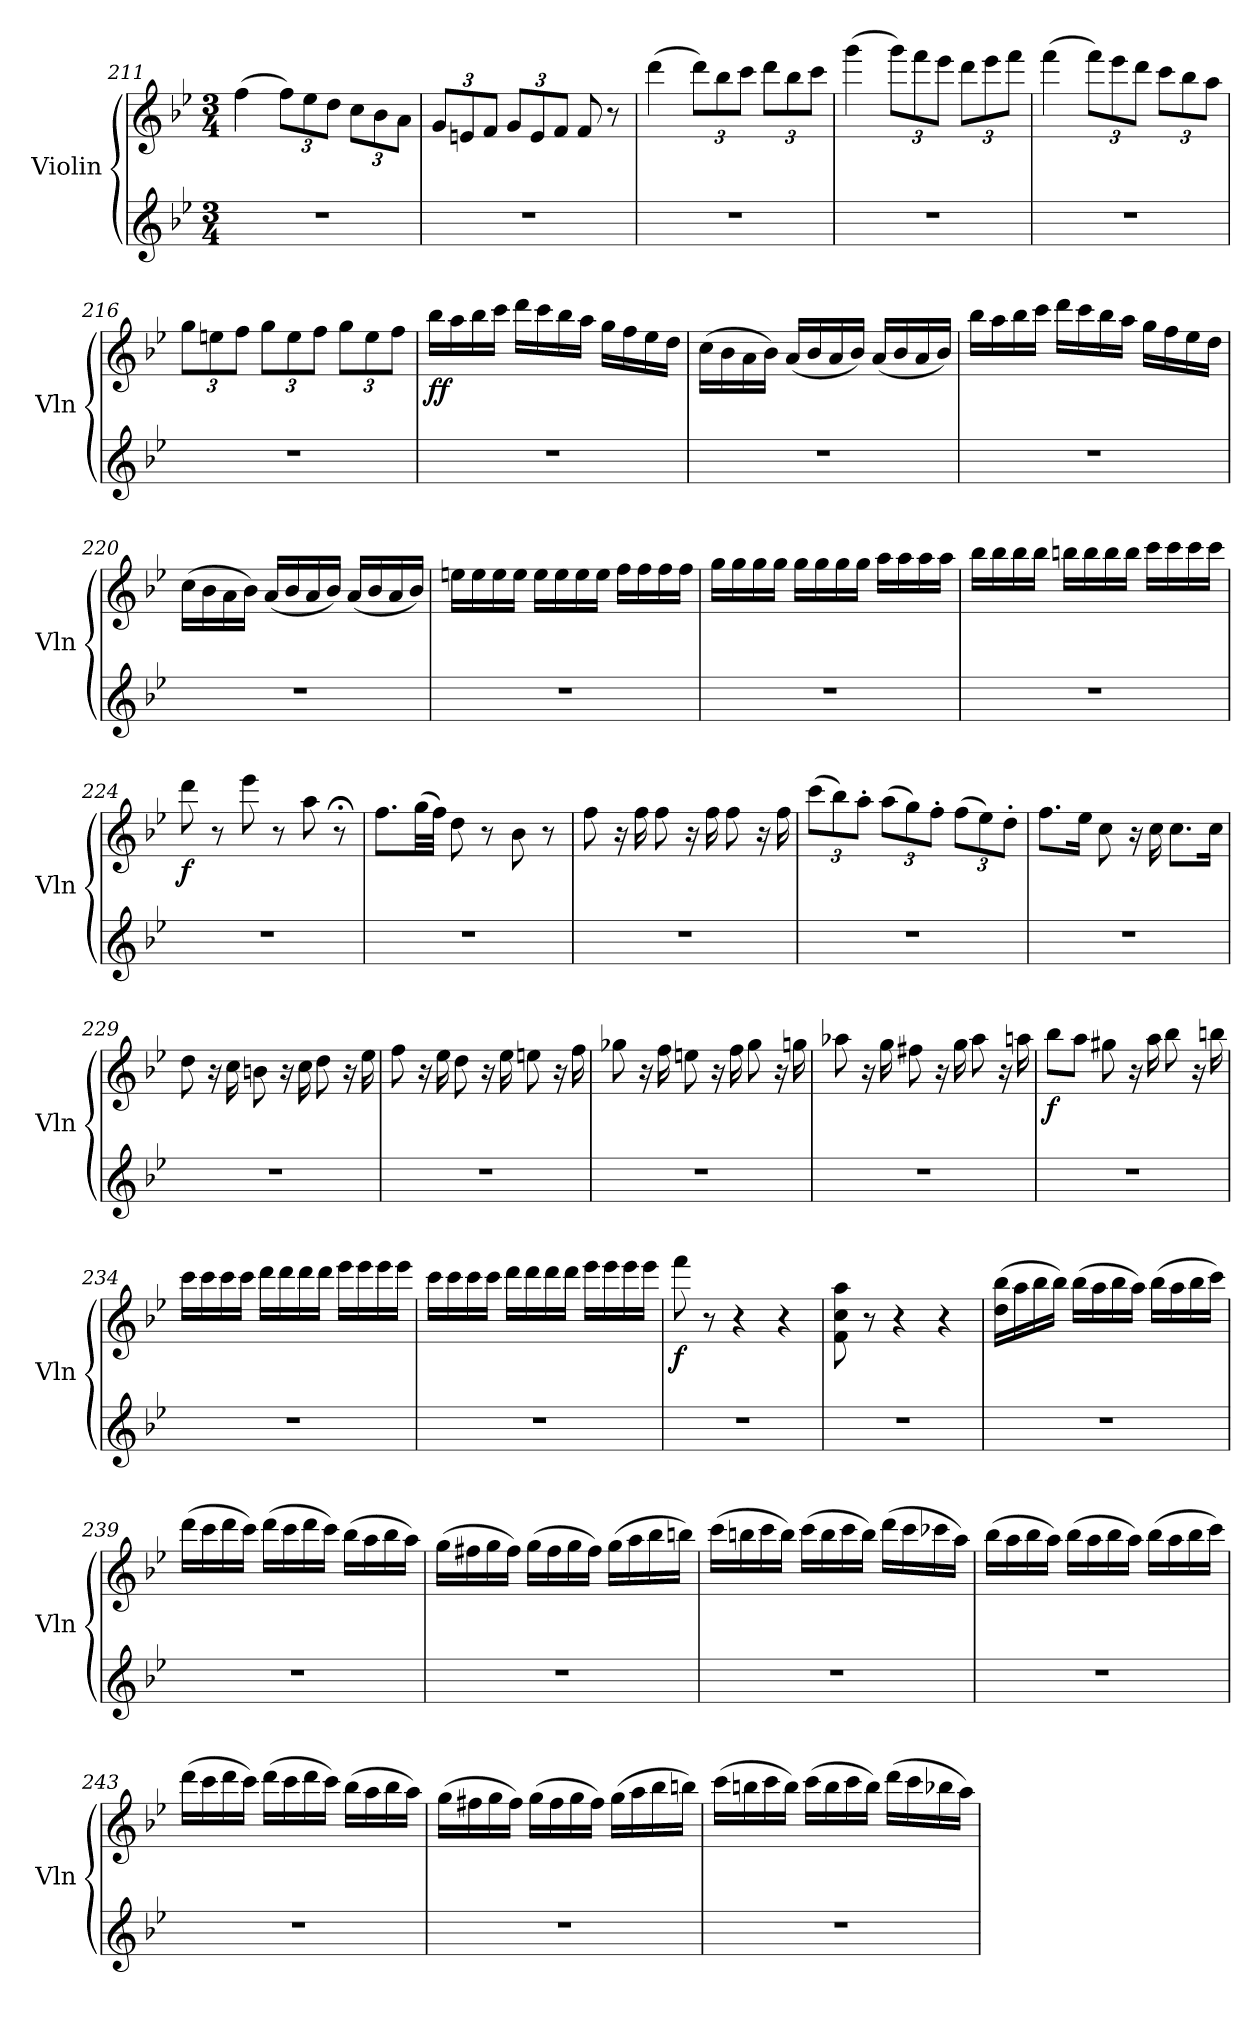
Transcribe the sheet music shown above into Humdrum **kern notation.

**kern	**kern	**dynam
*part2	*part1	*part1
*staff2	*staff1	*staff1
*I"Violin	*I"Violin	*
*I'Vln	*I'Vln	*
*clefG2	*clefG2	*
*k[b-e-]	*k[b-e-]	*
*M3/4	*M3/4	*
=211	=211	=211
2.r	(>4ff\	.
*	*Xbrackettup	*
.	12ff\L)	.
.	12ee-\	.
.	12dd\J	.
.	12cc\L	.
.	12b-\	.
.	12a\J	.
!!LO:PB:g=z
=212	=212	=212
2.r	12g/L	.
.	12en/	.
.	12f/J	.
.	12g/L	.
.	12e/	.
.	12f/J	.
.	8f/	.
.	8r	.
=213	=213	=213
2.r	(>4ddd\	.
.	12ddd\L)	.
.	12bb-\	.
.	12ccc\J	.
.	12ddd\L	.
.	12bb-\	.
.	12ccc\J	.
=214	=214	=214
2.r	(>4ggg\	.
.	12ggg\L)	.
.	12fff\	.
.	12eee-\J	.
.	12ddd\L	.
.	12eee-\	.
.	12fff\J	.
=215	=215	=215
2.r	(>4fff\	.
.	12fff\L)	.
.	12eee-\	.
.	12ddd\J	.
.	12ccc\L	.
.	12bb-\	.
.	12aa\J	.
!!LO:PB:g=z
=216	=216	=216
2.r	12gg\L	.
.	12een\	.
.	12ff\J	.
.	12gg\L	.
.	12ee\	.
.	12ff\J	.
.	12gg\L	.
.	12ee\	.
.	12ff\J	.
=217	=217	=217
!	!	!LO:DY:b
2.r	16bb-\LL	ff
.	16aa\	.
.	16bb-\	.
.	16ccc\JJ	.
.	16ddd\LL	.
.	16ccc\	.
.	16bb-\	.
.	16aa\JJ	.
.	16gg\LL	.
.	16ff\	.
.	16ee-\	.
.	16dd\JJ	.
=218	=218	=218
2.r	(>16cc\LL	.
.	16b-\	.
.	16a\	.
.	16b-\JJ)	.
.	(<16a/LL	.
.	16b-/	.
.	16a/	.
.	16b-/JJ)	.
.	(<16a/LL	.
.	16b-/	.
.	16a/	.
.	16b-/JJ)	.
!!LO:LB:g=z
=219	=219	=219
2.r	16bb-\LL	.
.	16aa\	.
.	16bb-\	.
.	16ccc\JJ	.
.	16ddd\LL	.
.	16ccc\	.
.	16bb-\	.
.	16aa\JJ	.
.	16gg\LL	.
.	16ff\	.
.	16ee-\	.
.	16dd\JJ	.
=220	=220	=220
2.r	(>16cc\LL	.
.	16b-\	.
.	16a\	.
.	16b-\JJ)	.
.	(<16a/LL	.
.	16b-/	.
.	16a/	.
.	16b-/JJ)	.
.	(<16a/LL	.
.	16b-/	.
.	16a/	.
.	16b-/JJ)	.
=221	=221	=221
2.r	16een\LL	.
.	16ee\	.
.	16ee\	.
.	16ee\JJ	.
.	16ee\LL	.
.	16ee\	.
.	16ee\	.
.	16ee\JJ	.
.	16ff\LL	.
.	16ff\	.
.	16ff\	.
.	16ff\JJ	.
!!LO:LB:g=z
=222	=222	=222
2.r	16gg\LL	.
.	16gg\	.
.	16gg\	.
.	16gg\JJ	.
.	16gg\LL	.
.	16gg\	.
.	16gg\	.
.	16gg\JJ	.
.	16aa\LL	.
.	16aa\	.
.	16aa\	.
.	16aa\JJ	.
=223	=223	=223
2.r	16bb-\LL	.
.	16bb-\	.
.	16bb-\	.
.	16bb-\JJ	.
.	16bbn\LL	.
.	16bb\	.
.	16bb\	.
.	16bb\JJ	.
.	16ccc\LL	.
.	16ccc\	.
.	16ccc\	.
.	16ccc\JJ	.
=224	=224	=224
!	!	!LO:DY:b
2.r	8ddd\	f
.	8r	.
.	8eee-\	.
.	8r	.
.	8aa\	.
.	8r;<	.
=225	=225	=225
2.r	8.ff\L	.
.	(>32gg\LL	.
.	32ff\JJJ)	.
.	8dd\	.
.	8r	.
.	8b-\	.
.	8r	.
!!LO:LB:g=z
=226	=226	=226
2.r	8ff\	.
.	16r	.
.	16ff\	.
.	8ff\	.
.	16r	.
.	16ff\	.
.	8ff\	.
.	16r	.
.	16ff\	.
=227	=227	=227
2.r	(>12ccc\L	.
.	12bb-\)	.
.	12aa'\J	.
.	(>12aa\L	.
.	12gg\)	.
.	12ff'\J	.
.	(>12ff\L	.
.	12ee-\)	.
.	12dd'\J	.
=228	=228	=228
2.r	8.ff\L	.
.	16ee-\Jk	.
.	8cc\	.
.	16r	.
.	16cc\	.
.	8.cc\L	.
.	16cc\Jk	.
=229	=229	=229
2.r	8dd\	.
.	16r	.
.	16cc\	.
.	8bn\	.
.	16r	.
.	16cc\	.
.	8dd\	.
.	16r	.
.	16ee-\	.
!!LO:LB:g=z
=230	=230	=230
2.r	8ff\	.
.	16r	.
.	16ee-\	.
.	8dd\	.
.	16r	.
.	16ee-\	.
.	8een\	.
.	16r	.
.	16ff\	.
=231	=231	=231
2.r	8gg-X\	.
.	16r	.
.	16ff\	.
.	8een\	.
.	16r	.
.	16ff\	.
.	8gg-\	.
.	16r	.
.	16ggn\	.
=232	=232	=232
2.r	8aa-X\	.
.	16r	.
.	16gg\	.
.	8ff#X\	.
.	16r	.
.	16gg\	.
.	8aa-\	.
.	16r	.
.	16aan\	.
=233	=233	=233
!	!	!LO:DY:b
2.r	8bb-\L	f
.	8aa\J	.
.	8gg#X\	.
.	16r	.
.	16aa\	.
.	8bb-\	.
.	16r	.
.	16bbn\	.
!!LO:LB:g=z
=234	=234	=234
2.r	16ccc\LL	.
.	16ccc\	.
.	16ccc\	.
.	16ccc\JJ	.
.	16ddd\LL	.
.	16ddd\	.
.	16ddd\	.
.	16ddd\JJ	.
.	16eee-\LL	.
.	16eee-\	.
.	16eee-\	.
.	16eee-\JJ	.
=235	=235	=235
2.r	16ccc\LL	.
.	16ccc\	.
.	16ccc\	.
.	16ccc\JJ	.
.	16ddd\LL	.
.	16ddd\	.
.	16ddd\	.
.	16ddd\JJ	.
.	16eee-\LL	.
.	16eee-\	.
.	16eee-\	.
.	16eee-\JJ	.
=236	=236	=236
!	!	!LO:DY:b
2.r	8fff\	f
.	8r	.
.	4r	.
.	4r	.
=237	=237	=237
2.r	8f\ 8cc\ 8aa\	.
.	8r	.
.	4r	.
.	4r	.
!!LO:PB:g=z
=238	=238	=238
2.r	(>16dd\ 16bb-\LL	.
.	16aa\	.
.	16bb-\	.
.	16bb-\JJ)	.
.	(>16bb-\LL	.
.	16aa\	.
.	16bb-\	.
.	16aa\JJ)	.
.	(>16bb-\LL	.
.	16aa\	.
.	16bb-\	.
.	16ccc\JJ)	.
=239	=239	=239
2.r	(>16ddd\LL	.
.	16ccc\	.
.	16ddd\	.
.	16ccc\JJ)	.
.	(>16ddd\LL	.
.	16ccc\	.
.	16ddd\	.
.	16ccc\JJ)	.
.	(>16bb-\LL	.
.	16aa\	.
.	16bb-\	.
.	16aa\JJ)	.
!!LO:LB:g=z
=240	=240	=240
2.r	(>16gg\LL	.
.	16ff#X\	.
.	16gg\	.
.	16ff#\JJ)	.
.	(>16gg\LL	.
.	16ff#\	.
.	16gg\	.
.	16ff#\JJ)	.
.	(>16gg\LL	.
.	16aa\	.
.	16bb-\	.
.	16bbn\JJ)	.
!!LO:LB:g=z
=241	=241	=241
2.r	(>16ccc\LL	.
.	16bbn\	.
.	16ccc\	.
.	16bb\JJ)	.
.	(>16ccc\LL	.
.	16bb\	.
.	16ccc\	.
.	16bb\JJ)	.
.	(>16ddd\LL	.
.	16ccc\	.
.	16ccc-X\	.
.	16aa\JJ)	.
=242	=242	=242
2.r	(>16bb-\LL	.
.	16aa\	.
.	16bb-\	.
.	16aa\JJ)	.
.	(>16bb-\LL	.
.	16aa\	.
.	16bb-\	.
.	16aa\JJ)	.
.	(>16bb-\LL	.
.	16aa\	.
.	16bb-\	.
.	16ccc\JJ)	.
!!LO:LB:g=z
=243	=243	=243
2.r	(>16ddd\LL	.
.	16ccc\	.
.	16ddd\	.
.	16ccc\JJ)	.
.	(>16ddd\LL	.
.	16ccc\	.
.	16ddd\	.
.	16ccc\JJ)	.
.	(>16bb-\LL	.
.	16aa\	.
.	16bb-\	.
.	16aa\JJ)	.
!!LO:LB:g=z
=244	=244	=244
2.r	(>16gg\LL	.
.	16ff#X\	.
.	16gg\	.
.	16ff#\JJ)	.
.	(>16gg\LL	.
.	16ff#\	.
.	16gg\	.
.	16ff#\JJ)	.
.	(>16gg\LL	.
.	16aa\	.
.	16bb-\	.
.	16bbn\JJ)	.
=245	=245	=245
2.r	(>16ccc\LL	.
.	16bbn\	.
.	16ccc\	.
.	16bb\JJ)	.
.	(>16ccc\LL	.
.	16bb\	.
.	16ccc\	.
.	16bb\JJ)	.
.	(>16ddd\LL	.
.	16ccc\	.
.	16bb-X\	.
.	16aa\JJ)	.
=	=	=
*-	*-	*-
